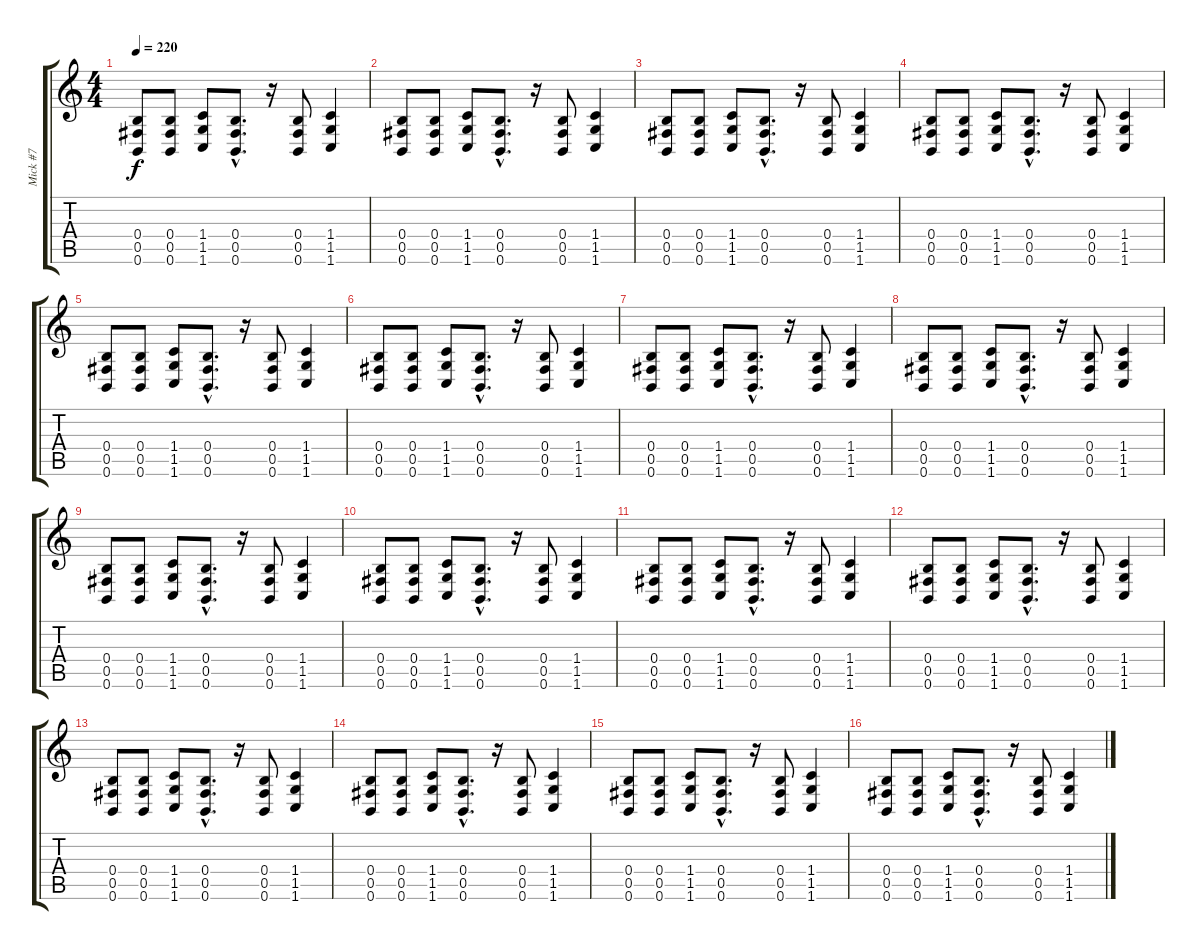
\track ("Mick #7" "Mick #7") {instrument distortionguitar}
\staff {score tabs}
\tuning (Db4 Ab3 E3 B2 Gb2 B1) {hide}
\ts (4 4)
\tempo 220
\clef g2
\ks c
(0.4 0.5 0.6).8{dy f} (0.4 0.5 0.6).8 (1.4 1.5 1.6).8 (0.4{hac} 0.5{hac} 0.6{hac}).8{d} r.16 (0.4 0.5 0.6).8 (1.4 1.5 1.6).4 |
(0.4 0.5 0.6).8 (0.4 0.5 0.6).8 (1.4 1.5 1.6).8 (0.4{hac} 0.5{hac} 0.6{hac}).8{d} r.16 (0.4 0.5 0.6).8 (1.4 1.5 1.6).4 |
(0.4 0.5 0.6).8 (0.4 0.5 0.6).8 (1.4 1.5 1.6).8 (0.4{hac} 0.5{hac} 0.6{hac}).8{d} r.16 (0.4 0.5 0.6).8 (1.4 1.5 1.6).4 |
(0.4 0.5 0.6).8 (0.4 0.5 0.6).8 (1.4 1.5 1.6).8 (0.4{hac} 0.5{hac} 0.6{hac}).8{d} r.16 (0.4 0.5 0.6).8 (1.4 1.5 1.6).4 |
(0.4 0.5 0.6).8 (0.4 0.5 0.6).8 (1.4 1.5 1.6).8 (0.4{hac} 0.5{hac} 0.6{hac}).8{d} r.16 (0.4 0.5 0.6).8 (1.4 1.5 1.6).4 |
(0.4 0.5 0.6).8 (0.4 0.5 0.6).8 (1.4 1.5 1.6).8 (0.4{hac} 0.5{hac} 0.6{hac}).8{d} r.16 (0.4 0.5 0.6).8 (1.4 1.5 1.6).4 |
(0.4 0.5 0.6).8 (0.4 0.5 0.6).8 (1.4 1.5 1.6).8 (0.4{hac} 0.5{hac} 0.6{hac}).8{d} r.16 (0.4 0.5 0.6).8 (1.4 1.5 1.6).4 |
(0.4 0.5 0.6).8 (0.4 0.5 0.6).8 (1.4 1.5 1.6).8 (0.4{hac} 0.5{hac} 0.6{hac}).8{d} r.16 (0.4 0.5 0.6).8 (1.4 1.5 1.6).4 |
(0.4 0.5 0.6).8 (0.4 0.5 0.6).8 (1.4 1.5 1.6).8 (0.4{hac} 0.5{hac} 0.6{hac}).8{d} r.16 (0.4 0.5 0.6).8 (1.4 1.5 1.6).4 |
(0.4 0.5 0.6).8 (0.4 0.5 0.6).8 (1.4 1.5 1.6).8 (0.4{hac} 0.5{hac} 0.6{hac}).8{d} r.16 (0.4 0.5 0.6).8 (1.4 1.5 1.6).4 |
(0.4 0.5 0.6).8 (0.4 0.5 0.6).8 (1.4 1.5 1.6).8 (0.4{hac} 0.5{hac} 0.6{hac}).8{d} r.16 (0.4 0.5 0.6).8 (1.4 1.5 1.6).4 |
(0.4 0.5 0.6).8 (0.4 0.5 0.6).8 (1.4 1.5 1.6).8 (0.4{hac} 0.5{hac} 0.6{hac}).8{d} r.16 (0.4 0.5 0.6).8 (1.4 1.5 1.6).4 |
(0.4 0.5 0.6).8 (0.4 0.5 0.6).8 (1.4 1.5 1.6).8 (0.4{hac} 0.5{hac} 0.6{hac}).8{d} r.16 (0.4 0.5 0.6).8 (1.4 1.5 1.6).4 |
(0.4 0.5 0.6).8 (0.4 0.5 0.6).8 (1.4 1.5 1.6).8 (0.4{hac} 0.5{hac} 0.6{hac}).8{d} r.16 (0.4 0.5 0.6).8 (1.4 1.5 1.6).4 |
(0.4 0.5 0.6).8 (0.4 0.5 0.6).8 (1.4 1.5 1.6).8 (0.4{hac} 0.5{hac} 0.6{hac}).8{d} r.16 (0.4 0.5 0.6).8 (1.4 1.5 1.6).4 |
(0.4 0.5 0.6).8 (0.4 0.5 0.6).8 (1.4 1.5 1.6).8 (0.4{hac} 0.5{hac} 0.6{hac}).8{d} r.16 (0.4 0.5 0.6).8 (1.4 1.5 1.6).4
